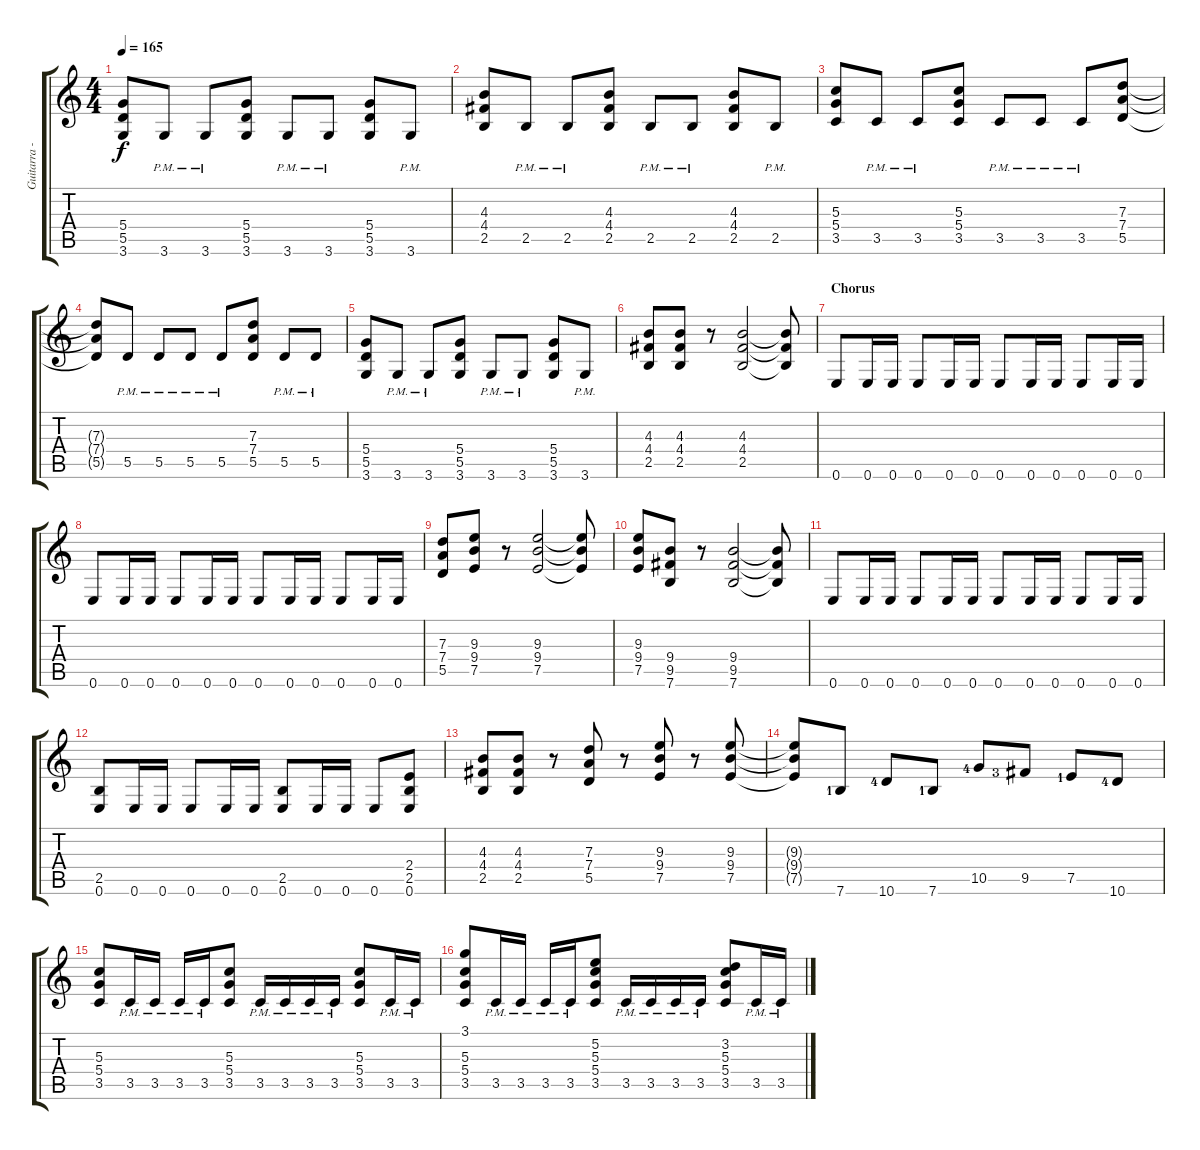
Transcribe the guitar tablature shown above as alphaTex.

\track ("Guitarra - Guitar" "Guitarra -") {instrument distortionguitar}
\staff {score tabs}
\tuning (E4 B3 G3 D3 A2 E2) {hide}
\ts (4 4)
\tempo 165
\clef g2
\ks c
(5.4 5.5 3.6).8{dy f} 3.6{pm}.8 3.6{pm}.8 (5.4 5.5 3.6).8 3.6{pm}.8 3.6{pm}.8 (5.4 5.5 3.6).8 3.6{pm}.8 |
(4.3 4.4 2.5).8 2.5{pm}.8 2.5{pm}.8 (4.3 4.4 2.5).8 2.5{pm}.8 2.5{pm}.8 (4.3 4.4 2.5).8 2.5{pm}.8 |
(5.3 5.4 3.5).8 3.5{pm}.8 3.5{pm}.8 (5.3 5.4 3.5).8 3.5{pm}.8 3.5{pm}.8 3.5{pm}.8 (7.3 7.4 5.5).8 |
(7.3{t} 7.4{t} 5.5{t}).8 5.5{pm}.8 5.5{pm}.8 5.5{pm}.8 5.5{pm}.8 (7.3 7.4 5.5).8 5.5{pm}.8 5.5{pm}.8 |
(5.4 5.5 3.6).8 3.6{pm}.8 3.6{pm}.8 (5.4 5.5 3.6).8 3.6{pm}.8 3.6{pm}.8 (5.4 5.5 3.6).8 3.6{pm}.8 |
(4.3 4.4 2.5).8 (4.3 4.4 2.5).8 r.8 (4.3 4.4 2.5).2 (4.3{t} 4.4{t} 2.5{t}).8 |
\section ("" "Chorus")
0.6.8 0.6.16 0.6.16 0.6.8 0.6.16 0.6.16 0.6.8 0.6.16 0.6.16 0.6.8 0.6.16 0.6.16 |
0.6.8 0.6.16 0.6.16 0.6.8 0.6.16 0.6.16 0.6.8 0.6.16 0.6.16 0.6.8 0.6.16 0.6.16 |
(7.3 7.4 5.5).8 (9.3 9.4 7.5).8 r.8 (9.3 9.4 7.5).2 (9.3{t} 9.4{t} 7.5{t}).8 |
(9.3 9.4 7.5).8 (9.4 9.5 7.6).8 r.8 (9.4 9.5 7.6).2 (9.4{t} 9.5{t} 7.6{t}).8 |
0.6.8 0.6.16 0.6.16 0.6.8 0.6.16 0.6.16 0.6.8 0.6.16 0.6.16 0.6.8 0.6.16 0.6.16 |
(2.5 0.6).8 0.6.16 0.6.16 0.6.8 0.6.16 0.6.16 (2.5 0.6).8 0.6.16 0.6.16 0.6.8 (2.4 2.5 0.6).8 |
(4.3 4.4 2.5).8 (4.3 4.4 2.5).8 r.8 (7.3 7.4 5.5).8 r.8 (9.3 9.4 7.5).8 r.8 (9.3 9.4 7.5).8 |
(9.3{t} 9.4{t} 7.5{t}).8 7.6{lf 2}.8 10.6{lf 5}.8 7.6{lf 2}.8 10.5{lf 5}.8 9.5{lf 4}.8 7.5{lf 2}.8 10.6{lf 5}.8 |
(5.3 5.4 3.5).8 3.5{pm}.16 3.5{pm}.16 3.5{pm}.16 3.5{pm}.16 (5.3 5.4 3.5).8 3.5{pm}.16 3.5{pm}.16 3.5{pm}.16 3.5{pm}.16 (5.3 5.4 3.5).8 3.5{pm}.16 3.5{pm}.16 |
(3.1 5.3 5.4 3.5).8 3.5{pm}.16 3.5{pm}.16 3.5{pm}.16 3.5{pm}.16 (5.2 5.3 5.4 3.5).8 3.5{pm}.16 3.5{pm}.16 3.5{pm}.16 3.5{pm}.16 (3.2 5.3 5.4 3.5).8 3.5{pm}.16 3.5{pm}.16
